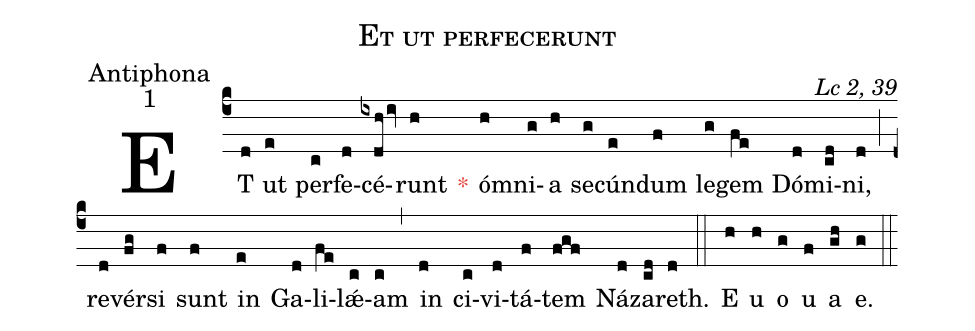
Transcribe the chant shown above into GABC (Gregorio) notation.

name:Et ut perfecerunt;
office-part:Antiphona;
mode:1;
commentary:Lc 2, 39;
%%
(c4)ET(d) ut(e) per(c)fe(d)cé(ixdhiv)runt(h) <c>*</c>() óm(h)ni(g)a(h) se(g)cún(e)dum(f) le(g)gem(fe) Dó(d)mi(cd)ni,(d) (;) re(d)vér(fg)si(f) sunt(f) in(e) Ga(d)li(fe)lǽ(c)am(c) (,) in(d) ci(c)vi(d)tá(f)tem(fgf) Ná(d)za(cd)reth.(d) (::)
E(h) u(h) o(g) u(f) a(gh) e.(g) (::)
